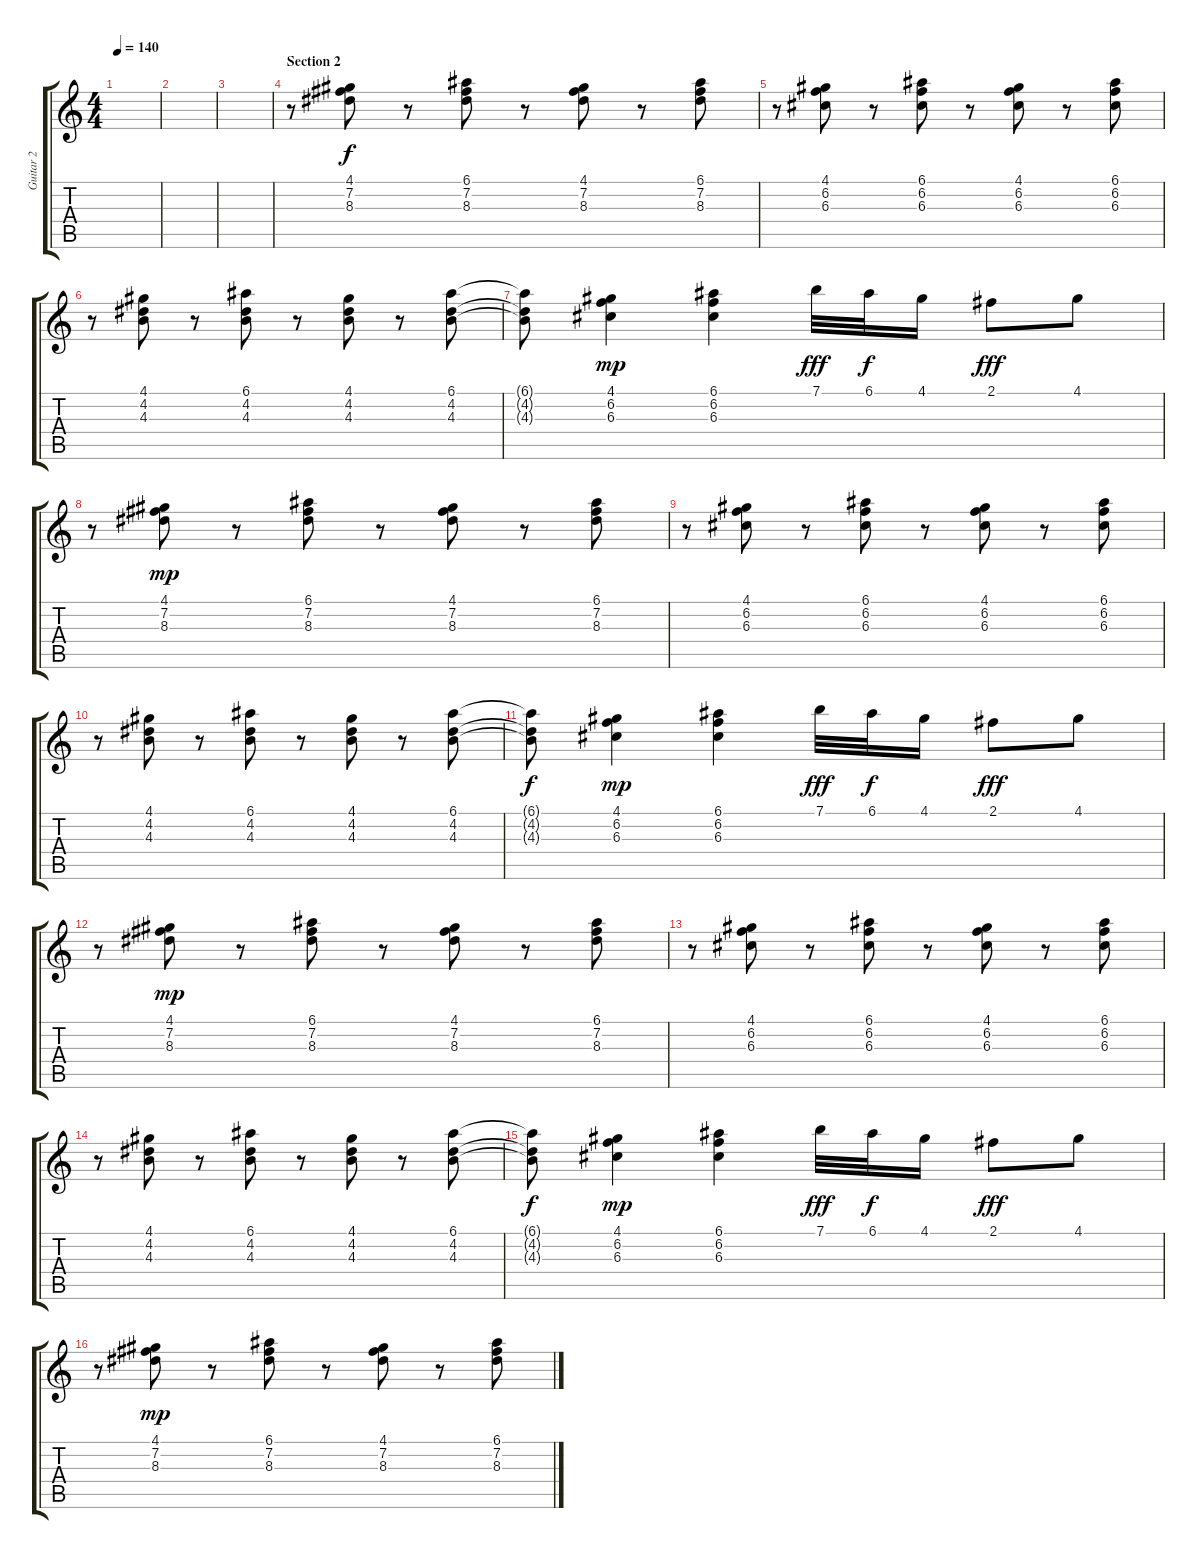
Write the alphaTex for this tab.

\track ("Guitar 2" "Guitar 2") {instrument acousticguitarnylon}
\staff {score tabs}
\tuning (E4 B3 G3 D3 A2 E2) {hide}
\ts (4 4)
\tempo 140
\clef g2
\ks c
|
|
|
\section ("" "Section 2")
r.8{volume 8} (4.1 7.2 8.3).8 r.8 (6.1 7.2 8.3).8 r.8 (4.1 7.2 8.3).8 r.8 (6.1 7.2 8.3).8 |
r.8 (4.1 6.2 6.3).8 r.8 (6.1 6.2 6.3).8 r.8 (4.1 6.2 6.3).8 r.8 (6.1 6.2 6.3).8 |
r.8 (4.1 4.2 4.3).8 r.8 (6.1 4.2 4.3).8 r.8 (4.1 4.2 4.3).8 r.8 (6.1 4.2 4.3).8 |
(6.1{t} 4.2{t} 4.3{t}).8{dy f} (4.1 6.2 6.3).4{dy mp} (6.1 6.2 6.3).4 7.1.32{dy fff} 6.1.32{dy f} 4.1.16 2.1.8{dy fff} 4.1.8 |
r.8 (4.1 7.2 8.3).8{dy mp} r.8 (6.1 7.2 8.3).8 r.8 (4.1 7.2 8.3).8 r.8 (6.1 7.2 8.3).8 |
r.8 (4.1 6.2 6.3).8 r.8 (6.1 6.2 6.3).8 r.8 (4.1 6.2 6.3).8 r.8 (6.1 6.2 6.3).8 |
r.8 (4.1 4.2 4.3).8 r.8 (6.1 4.2 4.3).8 r.8 (4.1 4.2 4.3).8 r.8 (6.1 4.2 4.3).8 |
(6.1{t} 4.2{t} 4.3{t}).8{dy f} (4.1 6.2 6.3).4{dy mp} (6.1 6.2 6.3).4 7.1.32{dy fff} 6.1.32{dy f} 4.1.16 2.1.8{dy fff} 4.1.8 |
r.8 (4.1 7.2 8.3).8{dy mp} r.8 (6.1 7.2 8.3).8 r.8 (4.1 7.2 8.3).8 r.8 (6.1 7.2 8.3).8 |
r.8 (4.1 6.2 6.3).8 r.8 (6.1 6.2 6.3).8 r.8 (4.1 6.2 6.3).8 r.8 (6.1 6.2 6.3).8 |
r.8 (4.1 4.2 4.3).8 r.8 (6.1 4.2 4.3).8 r.8 (4.1 4.2 4.3).8 r.8 (6.1 4.2 4.3).8 |
(6.1{t} 4.2{t} 4.3{t}).8{dy f} (4.1 6.2 6.3).4{dy mp} (6.1 6.2 6.3).4 7.1.32{dy fff} 6.1.32{dy f} 4.1.16 2.1.8{dy fff} 4.1.8 |
r.8 (4.1 7.2 8.3).8{dy mp} r.8 (6.1 7.2 8.3).8 r.8 (4.1 7.2 8.3).8 r.8 (6.1 7.2 8.3).8
